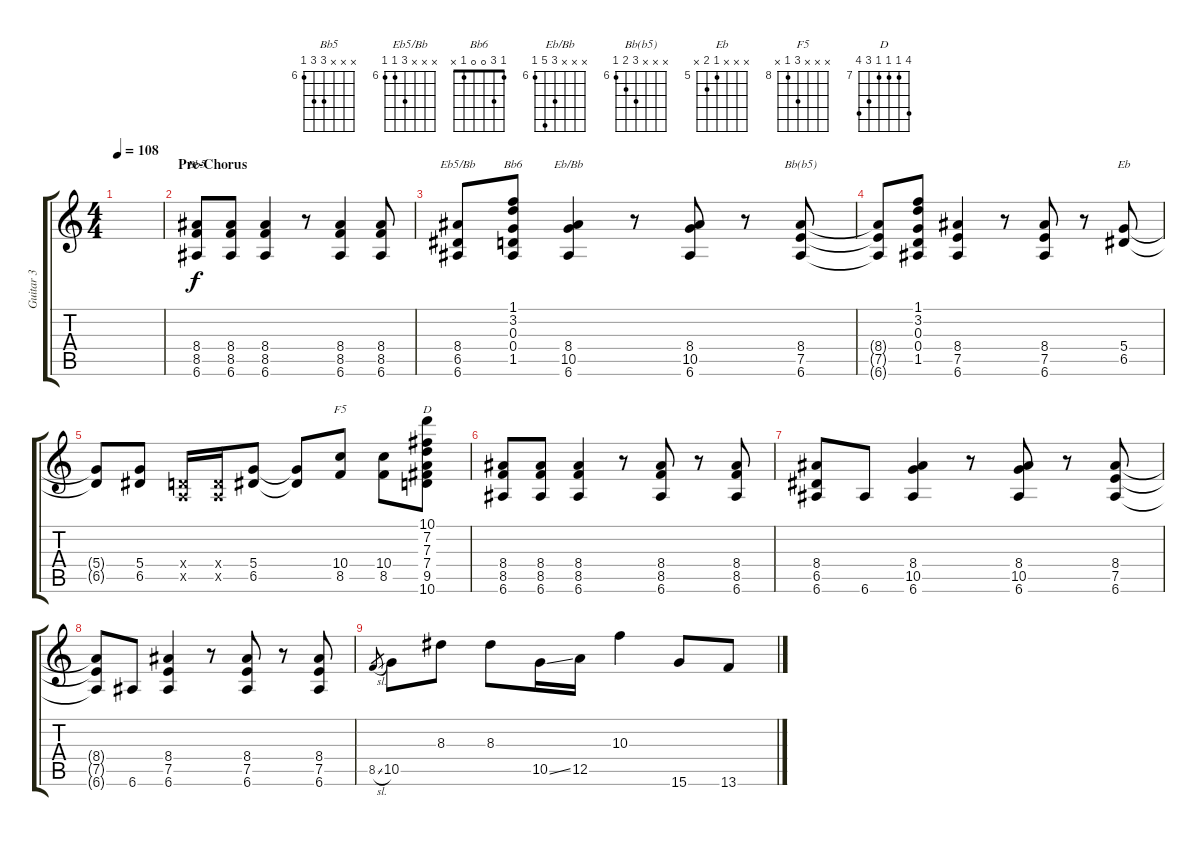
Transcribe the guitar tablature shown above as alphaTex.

\track ("Guitar 3" "Guitar 3") {instrument electricguitarclean}
\staff {score tabs}
\tuning (E4 B3 G3 D3 A2 E2) {hide}
\chord ("Bb5" x x x 8 8 6) {firstfret 6}
\chord ("Eb5/Bb" x x x 8 6 6) {firstfret 6}
\chord ("Bb6" 1 3 0 0 1 x)
\chord ("Eb/Bb" x x x 8 10 6) {firstfret 6}
\chord ("Bb(b5)" x x x 8 7 6) {firstfret 6}
\chord ("Eb" x x x 5 6 x) {firstfret 5}
\chord ("F5" x x x 10 8 x) {firstfret 8}
\chord ("D" 10 7 7 7 9 10) {firstfret 7}
\ts (4 4)
\tempo 108
\clef g2
\ks c
|
\section ("" "Pre-Chorus")
(8.4 8.5 6.6).8{ch "Bb5"} (8.4 8.5 6.6).8 (8.4 8.5 6.6).4 r.8 (8.4 8.5 6.6).4 (8.4 8.5 6.6).8 |
(8.4 6.5 6.6).8{ch "Eb5/Bb"} (1.1 3.2 0.3 0.4 1.5).8{ch "Bb6"} (8.4 10.5 6.6).4{ch "Eb/Bb"} r.8 (8.4 10.5 6.6).8 r.8 (8.4 7.5 6.6).8{ch "Bb(b5)"} |
(8.4{t} 7.5{t} 6.6{t}).8 (1.1 3.2 0.3 0.4 1.5).8 (8.4 7.5 6.6).4 r.8 (8.4 7.5 6.6).8 r.8 (5.4 6.5).8{ch "Eb"} |
(5.4{t} 6.5{t}).8 (5.4 6.5).8 (0.4{x} 0.5{x}).16 (0.4{x} 0.5{x}).16 (5.4 6.5).8 (5.4{t} 6.5{t}).8 (10.4 8.5).8{ch "F5"} (10.4 8.5).8 (10.1 7.2 7.3 7.4 9.5 10.6).8{ch "D"} |
(8.4 8.5 6.6).8 (8.4 8.5 6.6).8 (8.4 8.5 6.6).4 r.8 (8.4 8.5 6.6).8 r.8 (8.4 8.5 6.6).8 |
(8.4 6.5 6.6).8 6.6.8 (8.4 10.5 6.6).4 r.8 (8.4 10.5 6.6).8 r.8 (8.4 7.5 6.6).8 |
(8.4{t} 7.5{t} 6.6{t}).8 6.6.8 (8.4 7.5 6.6).4 r.8 (8.4 7.5 6.6).8 r.8 (8.4 7.5 6.6).8 |
8.5{sl}.8{gr} 10.5.8 8.3.8 8.3.8 10.5{ss}.16 12.5.16 10.3.4 15.6.8 13.6.8
